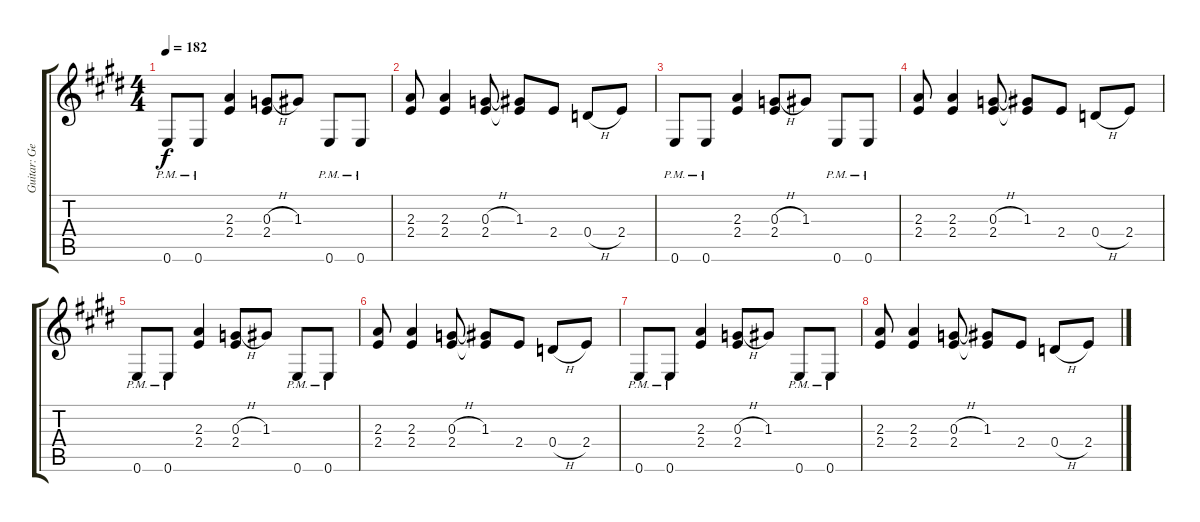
\track ("Guitar: George" "Guitar: Ge") {instrument distortionguitar}
\staff {score tabs}
\tuning (E4 B3 G3 D3 A2 E2) {hide}
\ts (4 4)
\tempo 182
\clef g2
\ks e
0.6{pm}.8{dy f} 0.6{pm}.8 (2.3 2.4).4 (0.3{h} 2.4).8 1.3.8 0.6{pm}.8 0.6{pm}.8 |
(2.3 2.4).8 (2.3 2.4).4 (0.3{h} 2.4).8 (1.3 2.4{t}).8 2.4.8 0.4{h}.8 2.4.8 |
0.6{pm}.8 0.6{pm}.8 (2.3 2.4).4 (0.3{h} 2.4).8 1.3.8 0.6{pm}.8 0.6{pm}.8 |
(2.3 2.4).8 (2.3 2.4).4 (0.3{h} 2.4).8 (1.3 2.4{t}).8 2.4.8 0.4{h}.8 2.4.8 |
0.6{pm}.8 0.6{pm}.8 (2.3 2.4).4 (0.3{h} 2.4).8 1.3.8 0.6{pm}.8 0.6{pm}.8 |
(2.3 2.4).8 (2.3 2.4).4 (0.3{h} 2.4).8 (1.3 2.4{t}).8 2.4.8 0.4{h}.8 2.4.8 |
0.6{pm}.8 0.6{pm}.8 (2.3 2.4).4 (0.3{h} 2.4).8 1.3.8 0.6{pm}.8 0.6{pm}.8 |
(2.3 2.4).8 (2.3 2.4).4 (0.3{h} 2.4).8 (1.3 2.4{t}).8 2.4.8 0.4{h}.8 2.4.8
